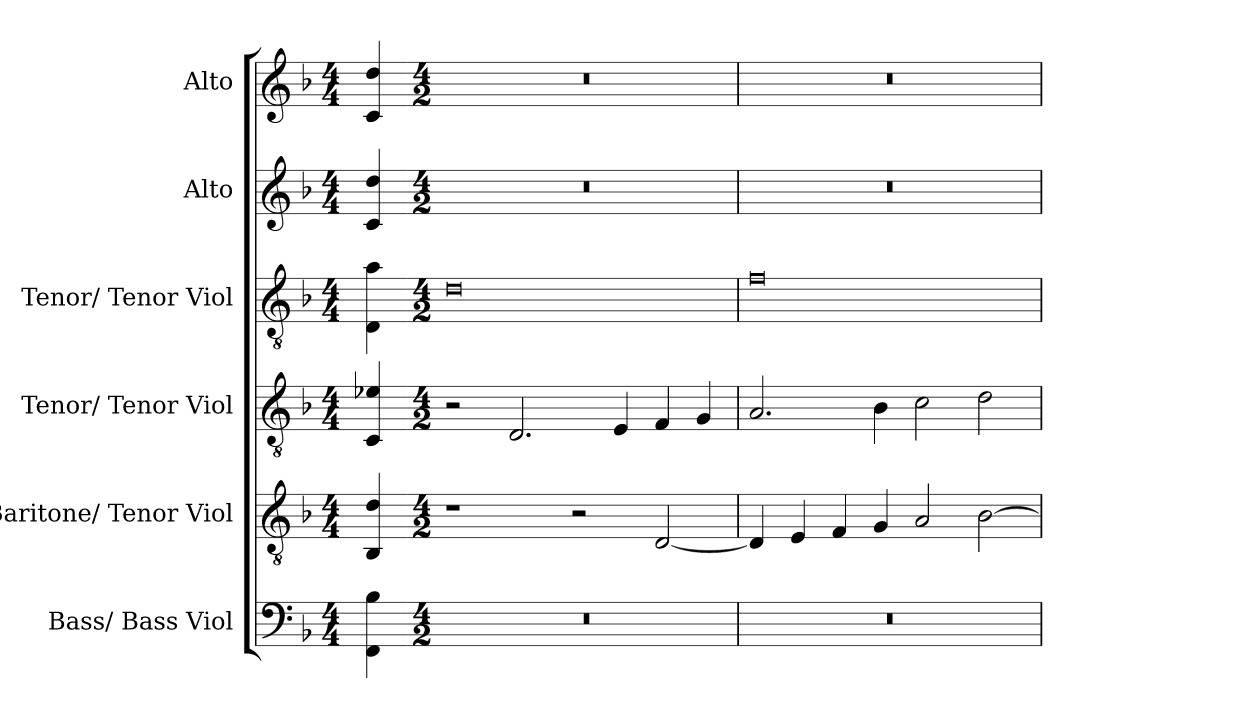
**kern	**kern	**kern	**kern	**kern	**kern
*part6	*part5	*part4	*part3	*part2	*part1
*staff6	*staff5	*staff4	*staff3	*staff2	*staff1
*I"Bass/ Bass Viol	*I"Baritone/ Tenor Viol	*I"Tenor/ Tenor Viol	*I"Tenor/ Tenor Viol	*I"Alto	*I"Alto
*I'B.	*I'T.	*	*	*	*
!!LO:PB:g=z
*clefF4	*clefGv2	*clefGv2	*clefGv2	*clefG2	*clefG2
*	*ITrd7c12	*ITrd7c12	*ITrd7c12	*	*
*k[b-]	*k[b-]	*k[b-]	*k[b-]	*k[b-]	*k[b-]
*F:	*F:	*F:	*F:	*F:	*F:
*M4/4	*M4/4	*M4/4	*M4/4	*M4/4	*M4/4
=	=	=	=	=	=
4FFi\ 4B-i	4BBB-i/ 4Di	4CCi/ 4E-i	4DDi\ 4Ai	4ci/ 4ddi	4ci/ 4ddi
=1-	=1-	=1-	=1-	=1-	=1-
*M4/2	*M4/2	*M4/2	*M4/2	*M4/2	*M4/2
!LO:N:vis=1	!	!	!	!LO:N:vis=1	!LO:N:vis=1
0r	1r	2r	0Di	0r	0r
.	.	2.DDi/	.	.	.
.	2r	.	.	.	.
.	.	4EEi/	.	.	.
.	[2DDi/	4FFi/	.	.	.
.	.	4GGi/	.	.	.
=2	=2	=2	=2	=2	=2
!LO:N:vis=1	!	!	!	!LO:N:vis=1	!LO:N:vis=1
0r	4DDi/]	2.AAi/	0Fi	0r	0r
.	4EEi/	.	.	.	.
.	4FFi/	.	.	.	.
.	4GGi/	4BB-i\	.	.	.
.	2AAi/	2Ci\	.	.	.
.	[2BB-i\	2Di\	.	.	.
=	=	=	=	=	=
*-	*-	*-	*-	*-	*-
